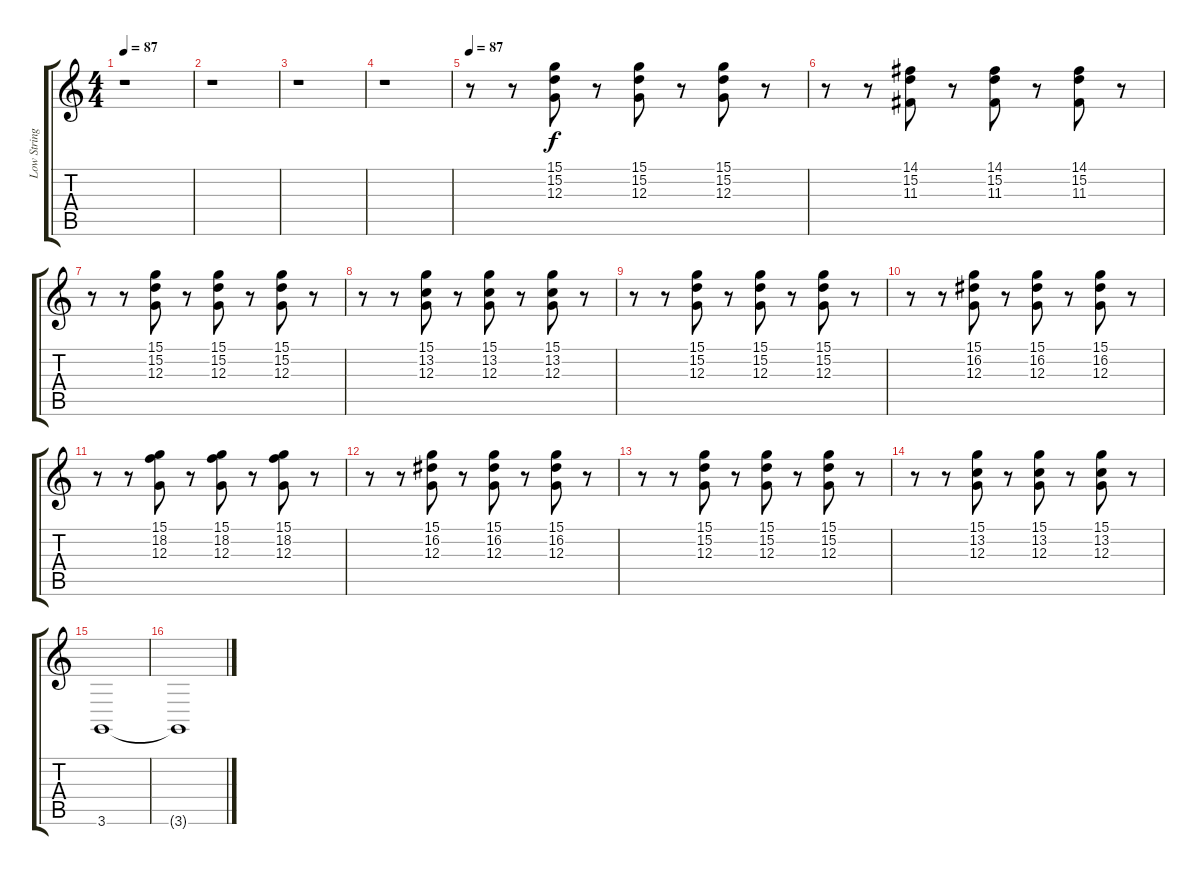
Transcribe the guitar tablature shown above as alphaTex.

\track ("Low Strings" "Low String") {instrument synthstrings1}
\staff {score tabs}
\tuning (E4 B3 G3 D3 A2 E2) {hide}
\ts (4 4)
\tempo 87
\clef g2
\ks c
r.1{dy f} |
r.1 |
r.1 |
r.1 |
\tempo 87
r.8{volume 6} r.8 (15.1 15.2 12.3).8 r.8 (15.1 15.2 12.3).8 r.8 (15.1 15.2 12.3).8 r.8 |
r.8 r.8 (14.1 15.2 11.3).8 r.8 (14.1 15.2 11.3).8 r.8 (14.1 15.2 11.3).8 r.8 |
r.8 r.8 (15.1 15.2 12.3).8 r.8 (15.1 15.2 12.3).8 r.8 (15.1 15.2 12.3).8 r.8 |
r.8 r.8 (15.1 13.2 12.3).8 r.8 (15.1 13.2 12.3).8 r.8 (15.1 13.2 12.3).8 r.8 |
r.8{volume 7} r.8 (15.1 15.2 12.3).8 r.8 (15.1 15.2 12.3).8 r.8 (15.1 15.2 12.3).8 r.8 |
r.8 r.8 (15.1 16.2 12.3).8 r.8 (15.1 16.2 12.3).8 r.8 (15.1 16.2 12.3).8 r.8 |
r.8 r.8 (15.1 18.2 12.3).8 r.8 (15.1 18.2 12.3).8 r.8 (15.1 18.2 12.3).8 r.8 |
r.8 r.8 (15.1 16.2 12.3).8 r.8 (15.1 16.2 12.3).8 r.8 (15.1 16.2 12.3).8 r.8 |
r.8{volume 7} r.8 (15.1 15.2 12.3).8 r.8 (15.1 15.2 12.3).8 r.8 (15.1 15.2 12.3).8 r.8 |
r.8 r.8 (15.1 13.2 12.3).8 r.8 (15.1 13.2 12.3).8 r.8 (15.1 13.2 12.3).8 r.8 |
3.6.1 |
3.6{t}.1
